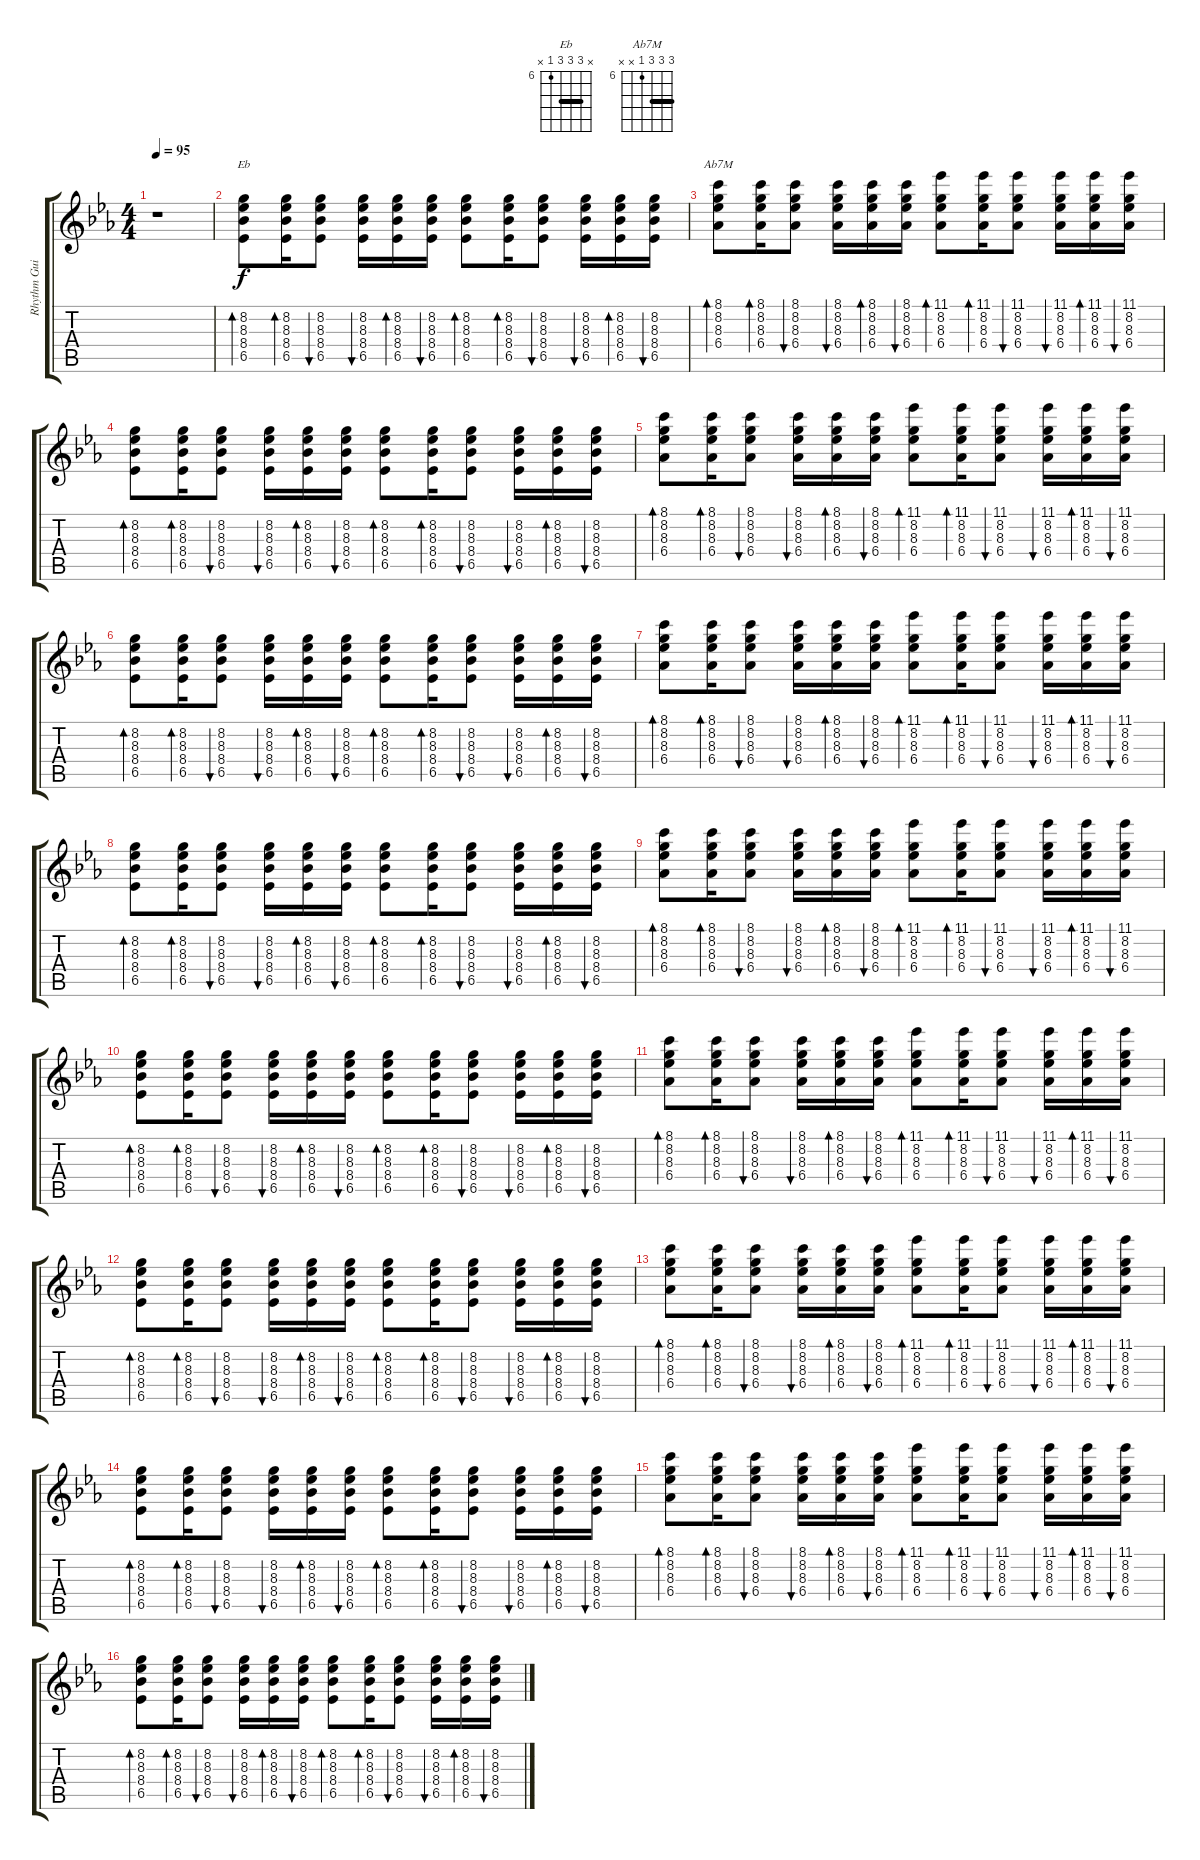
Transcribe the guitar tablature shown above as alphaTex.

\track ("Rhythm Guitar" "Rhythm Gui") {instrument acousticguitarsteel}
\staff {score tabs}
\tuning (E4 B3 G3 D3 A2 E2) {hide}
\chord ("Eb" x 8 8 8 6 x) {firstfret 6 barre 8}
\chord ("Ab7M" 8 8 8 6 x x) {firstfret 6 barre 8}
\ts (4 4)
\tempo 95
\clef g2
\ks eb
r.1{dy f instrument acousticguitarsteel} |
(8.2 8.3 8.4 6.5).8{bd 30 ch "Eb"} (8.2 8.3 8.4 6.5).16{bd 30} (8.2 8.3 8.4 6.5).8{bu 30} (8.2 8.3 8.4 6.5).16{bu 30} (8.2 8.3 8.4 6.5).16{bd 30} (8.2 8.3 8.4 6.5).16{bu 30} (8.2 8.3 8.4 6.5).8{bd 30} (8.2 8.3 8.4 6.5).16{bd 30} (8.2 8.3 8.4 6.5).8{bu 30} (8.2 8.3 8.4 6.5).16{bu 30} (8.2 8.3 8.4 6.5).16{bd 30} (8.2 8.3 8.4 6.5).16{bu 30} |
(8.1 8.2 8.3 6.4).8{bd 30 ch "Ab7M"} (8.1 8.2 8.3 6.4).16{bd 30} (8.1 8.2 8.3 6.4).8{bu 30} (8.1 8.2 8.3 6.4).16{bu 30} (8.1 8.2 8.3 6.4).16{bd 30} (8.1 8.2 8.3 6.4).16{bu 30} (11.1 8.2 8.3 6.4).8{bd 30} (11.1 8.2 8.3 6.4).16{bd 30} (11.1 8.2 8.3 6.4).8{bu 30} (11.1 8.2 8.3 6.4).16{bu 30} (11.1 8.2 8.3 6.4).16{bd 30} (11.1 8.2 8.3 6.4).16{bu 30} |
(8.2 8.3 8.4 6.5).8{bd 30} (8.2 8.3 8.4 6.5).16{bd 30} (8.2 8.3 8.4 6.5).8{bu 30} (8.2 8.3 8.4 6.5).16{bu 30} (8.2 8.3 8.4 6.5).16{bd 30} (8.2 8.3 8.4 6.5).16{bu 30} (8.2 8.3 8.4 6.5).8{bd 30} (8.2 8.3 8.4 6.5).16{bd 30} (8.2 8.3 8.4 6.5).8{bu 30} (8.2 8.3 8.4 6.5).16{bu 30} (8.2 8.3 8.4 6.5).16{bd 30} (8.2 8.3 8.4 6.5).16{bu 30} |
(8.1 8.2 8.3 6.4).8{bd 30} (8.1 8.2 8.3 6.4).16{bd 30} (8.1 8.2 8.3 6.4).8{bu 30} (8.1 8.2 8.3 6.4).16{bu 30} (8.1 8.2 8.3 6.4).16{bd 30} (8.1 8.2 8.3 6.4).16{bu 30} (11.1 8.2 8.3 6.4).8{bd 30} (11.1 8.2 8.3 6.4).16{bd 30} (11.1 8.2 8.3 6.4).8{bu 30} (11.1 8.2 8.3 6.4).16{bu 30} (11.1 8.2 8.3 6.4).16{bd 30} (11.1 8.2 8.3 6.4).16{bu 30} |
(8.2 8.3 8.4 6.5).8{bd 30} (8.2 8.3 8.4 6.5).16{bd 30} (8.2 8.3 8.4 6.5).8{bu 30} (8.2 8.3 8.4 6.5).16{bu 30} (8.2 8.3 8.4 6.5).16{bd 30} (8.2 8.3 8.4 6.5).16{bu 30} (8.2 8.3 8.4 6.5).8{bd 30} (8.2 8.3 8.4 6.5).16{bd 30} (8.2 8.3 8.4 6.5).8{bu 30} (8.2 8.3 8.4 6.5).16{bu 30} (8.2 8.3 8.4 6.5).16{bd 30} (8.2 8.3 8.4 6.5).16{bu 30} |
(8.1 8.2 8.3 6.4).8{bd 30} (8.1 8.2 8.3 6.4).16{bd 30} (8.1 8.2 8.3 6.4).8{bu 30} (8.1 8.2 8.3 6.4).16{bu 30} (8.1 8.2 8.3 6.4).16{bd 30} (8.1 8.2 8.3 6.4).16{bu 30} (11.1 8.2 8.3 6.4).8{bd 30} (11.1 8.2 8.3 6.4).16{bd 30} (11.1 8.2 8.3 6.4).8{bu 30} (11.1 8.2 8.3 6.4).16{bu 30} (11.1 8.2 8.3 6.4).16{bd 30} (11.1 8.2 8.3 6.4).16{bu 30} |
(8.2 8.3 8.4 6.5).8{bd 30} (8.2 8.3 8.4 6.5).16{bd 30} (8.2 8.3 8.4 6.5).8{bu 30} (8.2 8.3 8.4 6.5).16{bu 30} (8.2 8.3 8.4 6.5).16{bd 30} (8.2 8.3 8.4 6.5).16{bu 30} (8.2 8.3 8.4 6.5).8{bd 30} (8.2 8.3 8.4 6.5).16{bd 30} (8.2 8.3 8.4 6.5).8{bu 30} (8.2 8.3 8.4 6.5).16{bu 30} (8.2 8.3 8.4 6.5).16{bd 30} (8.2 8.3 8.4 6.5).16{bu 30} |
(8.1 8.2 8.3 6.4).8{bd 30} (8.1 8.2 8.3 6.4).16{bd 30} (8.1 8.2 8.3 6.4).8{bu 30} (8.1 8.2 8.3 6.4).16{bu 30} (8.1 8.2 8.3 6.4).16{bd 30} (8.1 8.2 8.3 6.4).16{bu 30} (11.1 8.2 8.3 6.4).8{bd 30} (11.1 8.2 8.3 6.4).16{bd 30} (11.1 8.2 8.3 6.4).8{bu 30} (11.1 8.2 8.3 6.4).16{bu 30} (11.1 8.2 8.3 6.4).16{bd 30} (11.1 8.2 8.3 6.4).16{bu 30} |
(8.2 8.3 8.4 6.5).8{bd 30} (8.2 8.3 8.4 6.5).16{bd 30} (8.2 8.3 8.4 6.5).8{bu 30} (8.2 8.3 8.4 6.5).16{bu 30} (8.2 8.3 8.4 6.5).16{bd 30} (8.2 8.3 8.4 6.5).16{bu 30} (8.2 8.3 8.4 6.5).8{bd 30} (8.2 8.3 8.4 6.5).16{bd 30} (8.2 8.3 8.4 6.5).8{bu 30} (8.2 8.3 8.4 6.5).16{bu 30} (8.2 8.3 8.4 6.5).16{bd 30} (8.2 8.3 8.4 6.5).16{bu 30} |
(8.1 8.2 8.3 6.4).8{bd 30} (8.1 8.2 8.3 6.4).16{bd 30} (8.1 8.2 8.3 6.4).8{bu 30} (8.1 8.2 8.3 6.4).16{bu 30} (8.1 8.2 8.3 6.4).16{bd 30} (8.1 8.2 8.3 6.4).16{bu 30} (11.1 8.2 8.3 6.4).8{bd 30} (11.1 8.2 8.3 6.4).16{bd 30} (11.1 8.2 8.3 6.4).8{bu 30} (11.1 8.2 8.3 6.4).16{bu 30} (11.1 8.2 8.3 6.4).16{bd 30} (11.1 8.2 8.3 6.4).16{bu 30} |
(8.2 8.3 8.4 6.5).8{bd 30} (8.2 8.3 8.4 6.5).16{bd 30} (8.2 8.3 8.4 6.5).8{bu 30} (8.2 8.3 8.4 6.5).16{bu 30} (8.2 8.3 8.4 6.5).16{bd 30} (8.2 8.3 8.4 6.5).16{bu 30} (8.2 8.3 8.4 6.5).8{bd 30} (8.2 8.3 8.4 6.5).16{bd 30} (8.2 8.3 8.4 6.5).8{bu 30} (8.2 8.3 8.4 6.5).16{bu 30} (8.2 8.3 8.4 6.5).16{bd 30} (8.2 8.3 8.4 6.5).16{bu 30} |
(8.1 8.2 8.3 6.4).8{bd 30} (8.1 8.2 8.3 6.4).16{bd 30} (8.1 8.2 8.3 6.4).8{bu 30} (8.1 8.2 8.3 6.4).16{bu 30} (8.1 8.2 8.3 6.4).16{bd 30} (8.1 8.2 8.3 6.4).16{bu 30} (11.1 8.2 8.3 6.4).8{bd 30} (11.1 8.2 8.3 6.4).16{bd 30} (11.1 8.2 8.3 6.4).8{bu 30} (11.1 8.2 8.3 6.4).16{bu 30} (11.1 8.2 8.3 6.4).16{bd 30} (11.1 8.2 8.3 6.4).16{bu 30} |
(8.2 8.3 8.4 6.5).8{bd 30} (8.2 8.3 8.4 6.5).16{bd 30} (8.2 8.3 8.4 6.5).8{bu 30} (8.2 8.3 8.4 6.5).16{bu 30} (8.2 8.3 8.4 6.5).16{bd 30} (8.2 8.3 8.4 6.5).16{bu 30} (8.2 8.3 8.4 6.5).8{bd 30} (8.2 8.3 8.4 6.5).16{bd 30} (8.2 8.3 8.4 6.5).8{bu 30} (8.2 8.3 8.4 6.5).16{bu 30} (8.2 8.3 8.4 6.5).16{bd 30} (8.2 8.3 8.4 6.5).16{bu 30} |
(8.1 8.2 8.3 6.4).8{bd 30} (8.1 8.2 8.3 6.4).16{bd 30} (8.1 8.2 8.3 6.4).8{bu 30} (8.1 8.2 8.3 6.4).16{bu 30} (8.1 8.2 8.3 6.4).16{bd 30} (8.1 8.2 8.3 6.4).16{bu 30} (11.1 8.2 8.3 6.4).8{bd 30} (11.1 8.2 8.3 6.4).16{bd 30} (11.1 8.2 8.3 6.4).8{bu 30} (11.1 8.2 8.3 6.4).16{bu 30} (11.1 8.2 8.3 6.4).16{bd 30} (11.1 8.2 8.3 6.4).16{bu 30} |
(8.2 8.3 8.4 6.5).8{bd 30} (8.2 8.3 8.4 6.5).16{bd 30} (8.2 8.3 8.4 6.5).8{bu 30} (8.2 8.3 8.4 6.5).16{bu 30} (8.2 8.3 8.4 6.5).16{bd 30} (8.2 8.3 8.4 6.5).16{bu 30} (8.2 8.3 8.4 6.5).8{bd 30} (8.2 8.3 8.4 6.5).16{bd 30} (8.2 8.3 8.4 6.5).8{bu 30} (8.2 8.3 8.4 6.5).16{bu 30} (8.2 8.3 8.4 6.5).16{bd 30} (8.2 8.3 8.4 6.5).16{bu 30}
